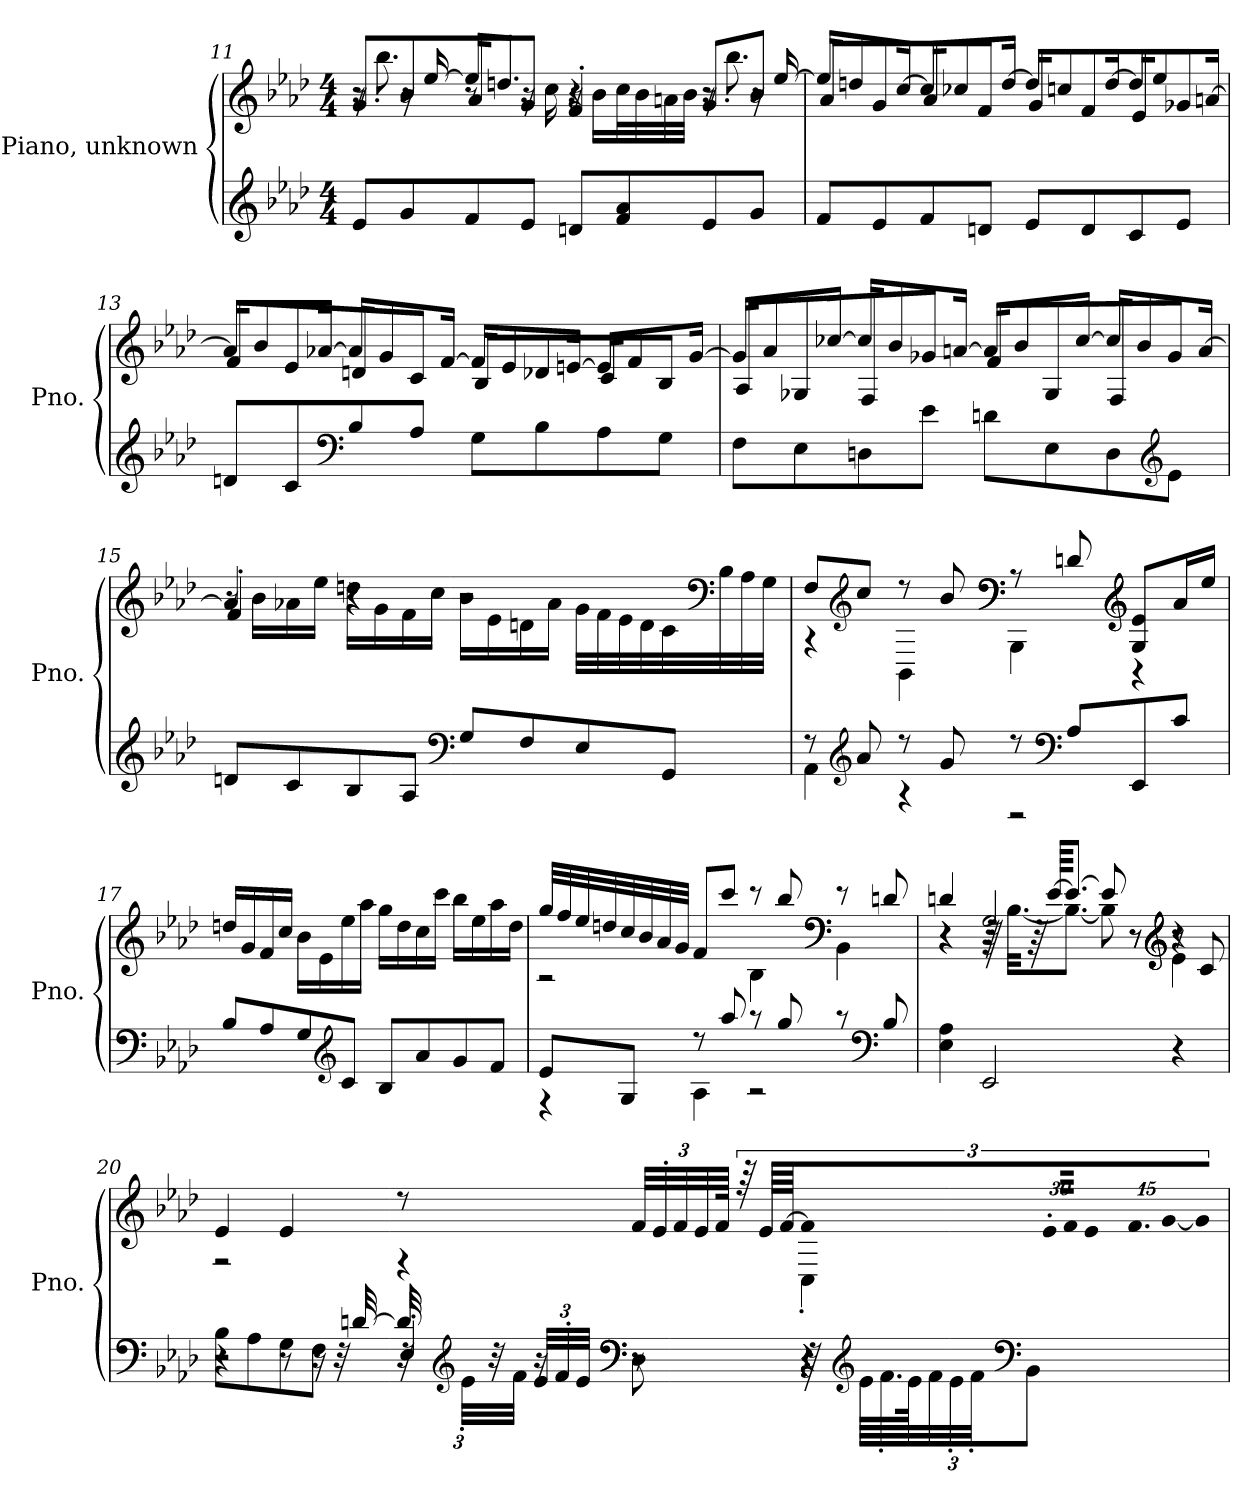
**kern	**kern
*part1	*part1
*staff2	*staff1
*I"Piano, unknown	*
*I'Pno.	*
!!LO:LB:g=z
*clefG2	*clefG2
*k[b-e-a-d-]	*k[b-e-a-d-]
*M4/4	*M4/4
=11	=11
*	*^
*	*	*^
8e-/L	8r	16r	8g/L
.	.	8.bb-'\	.
8g/	16r	.	8b-/
.	[16ee-/	.	.
8f/	16ee-/KL]	8r	8a-/
.	8.ddn'/J	.	.
8e-/J	.	16r	8g/J
.	.	16cc\	.
8dn/L	4r	16r	4f'/
.	.	16b-\LL	.
8f/ 8a-/	.	32cc\L	.
.	.	32b-\	.
.	.	32an\	.
.	.	32b-\JJJ	.
8e-/	8r	16r	8g/L
.	.	8.bb-'\	.
8g/J	16r	.	8b-/J
.	[16ee-/	.	.
*	*	*v	*v
=12	=12	=12
8f/L	16ee-/KL]	8a-/L
.	8ddn/	.
8e-/	.	8g/
.	[16cc/Jk	.
8f/	16cc/KL]	8a-/
.	8cc-X/	.
8dn/J	.	8f/J
.	[16dd/Jk	.
8e-/L	16dd/KL]	8g/L
.	8ccn/	.
8d/	.	8f/
.	[16dd/Jk	.
8c/	16dd/KL]	8e-/
.	8ee-/	.
8e-/J	.	8g-X/J
.	[16an/Jk	.
!!LO:LB:g=z	!!
=13	=13	=13
8dn/L	16a/KL]	8f/L
.	8b-/	.
8c/	.	8e-/
.	[16a-X/Jk	.
*clefF4	*	*
8B-/	16a-/KL]	8dn/
.	8g/	.
8A-/J	.	8c/J
.	[16f/Jk	.
8G\L	16f/KL]	8B-/L
.	8e-/	.
8B-\	.	8d-X/
.	[16en/Jk	.
8A-\	16e/KL]	8c/
.	8f/	.
8G\J	.	8B-/J
.	[16g/Jk	.
=14	=14	=14
8F\L	16g/KL]	8A-/L
.	8a-/	.
8E-\	.	8G-X/
.	[16cc-X/Jk	.
8Dn\	16cc-/KL]	8F/
.	8b-/	.
8e-\J	.	8g-X/J
.	[16an/Jk	.
8dn\L	16a/KL]	8f/L
.	8b-/	.
8E-\	.	8G-/
.	[16cc-/Jk	.
8D\	16cc-/KL]	8F/
.	8b-/	.
*clefG2	*	*
8e-\J	.	8g-/J
.	[16a/Jk	.
!!LO:LB:g=z
=15	=15	=15
*	*	*^
8dn/L	4a/]	16r	4f'/
.	.	16b-\LL	.
8c/	.	16a-X\	.
.	.	16ee-\JJ	.
8B-/	4r	16ddn\LL	4r
.	.	16g\	.
8A-/J	.	16f\	.
.	.	16cc\JJ	.
*clefF4	*	*	*
8G/L	2r	16b-\LL	2r
.	.	16e-\	.
8F/	.	16dn\	.
.	.	16a-\JJ	.
8E-/	.	32g\LLL	.
.	.	32f\	.
.	.	32e-\	.
.	.	32d\	.
8GG/J	.	32c\	.
*	*clefF4	*	*
.	.	32B-\	.
.	.	32A-\	.
.	.	32G\JJJ	.
*	*	*v	*v
=16	=16	=16
*^	*	*
8r	4AA-\	8F/L	4r
*clefG2	*	*clefG2	*
8a-/	.	8cc/J	.
8r	4r	8r	4BB-\
8g/	.	8b-/	.
*	*	*clefF4	*
8r	2r	8r	4BBB-\
*clefF4	*	*	*
8A-/L	.	8dn/	.
*	*	*clefG2	*
8EE-/	.	8G/ 8e-/L	4r
8c/J	.	16a-/L	.
.	.	16ee-/JJ	.
*v	*v	*	*
*	*v	*v
!!LO:LB:g=z
=17	=17
8B-/L	16ddn/LL
.	16g/
8A-/	16f/
.	16cc/JJ
8G/	16b-\LL
.	16e-\
*clefG2	*
8c/J	16ee-\
.	16aa-\JJ
8B-/L	16gg\LL
.	16dd\
8a-/	16cc\
.	16ccc\JJ
8g/	16bb-\LL
.	16ee-\
8f/J	16aa-\
.	16dd\JJ
=18	=18
*^	*^
8e-/L	4r	32gg/LLL	2r
.	.	32ff/	.
.	.	32ee-/	.
.	.	32ddn/	.
8G/J	.	32cc/	.
.	.	32b-/	.
.	.	32a-/	.
.	.	32g/JJJ	.
8r	4A-\	8f/L	.
8aa-/	.	8ccc/J	.
8r	2r	8r	4B-\
8gg/	.	8bb-/	.
*	*	*clefF4	*
8r	.	8r	4BB-\
*clefF4	*	*	*
8B-/	.	8dn/	.
*v	*v	*	*
!!LO:PB:g=z
=19	=19	=19
*	*	*^
4E-\ 4A-\	4dn/	4r	4r
2EE-/	32r	64r	2G/
.	.	[32.B-\KKL	.
.	64r	.	.
.	[64e-/KKKL	.	.
.	8.e-/J_	8.B-\J_	.
.	8e-/]	8B-\]	.
.	8r	8r	.
*	*clefG2	*	*
4r	8r	4e-\	4r
.	8c/	.	.
*	*	*v	*v
!!LO:LB:g=z
=20	=20	=20
*^	*	*
*	*^	*	*
4r	8B-\L	2r	4e-/	2r
.	8A-\	.	.	.
8r	8G\	.	4e-/	.
16r	8F\J	.	.	.
32r	.	.	.	.
[32dn/	.	.	.	.
32d/]	48r	4E-'/	8r	4r
*clefG2	*	*	*	*
.	48e-'\LLL	.	.	.
32r	.	.	.	.
.	48f\JJJ	.	.	.
*Xbrackettup	*	*	*	*
48e-/LLL	16r	.	.	.
48f'/	.	.	.	.
48e-/JJJ	.	.	.	.
*clefF4	*	*	*	*
*	*	*	*Xbrackettup	*
8r	8D-\	.	48f/LLL	.
.	.	.	48e-'/	.
.	.	.	48f/	.
.	.	.	48e-/	.
.	.	.	96f/JJJk	.
*	*	*	*brackettup	*
.	.	.	96r	.
.	.	.	96e-/LLLL	.
.	.	.	[96f/JJJ	.
4r	64r	4r	8f/]	4C'\
*clefG2	*	*	*	*
.	64e-\LLLL	.	.	.
.	64.f'\	.	.	.
.	128e-\JK	.	.	.
.	48f\	.	.	.
.	48e-'\	.	.	.
.	48f'\JJ	.	.	.
*clefF4	*	*	*	*
*	*	*	*Xbrackettup	*
!	!	!	!LO:N:vis=64	!
.	8BB-\J	.	960%17e-'/LLL	.
!	!	!	!LO:N:vis=64	!
.	.	.	960%17f/	.
.	.	.	1920ryy	.
!	!	!	!LO:N:vis=64	!
.	.	.	960%17e-/	.
!	!	!	!LO:N:vis=64.	!
.	.	.	640%17f/	.
!	!	!	!LO:N:vis=256	!
.	.	.	[1920%17g/JK	.
!	!	!	!LO:N:vis=32	!
.	.	.	640%23g/JJJ]	.
*v	*v	*v	*	*
*	*v	*v
=	=
*-	*-
